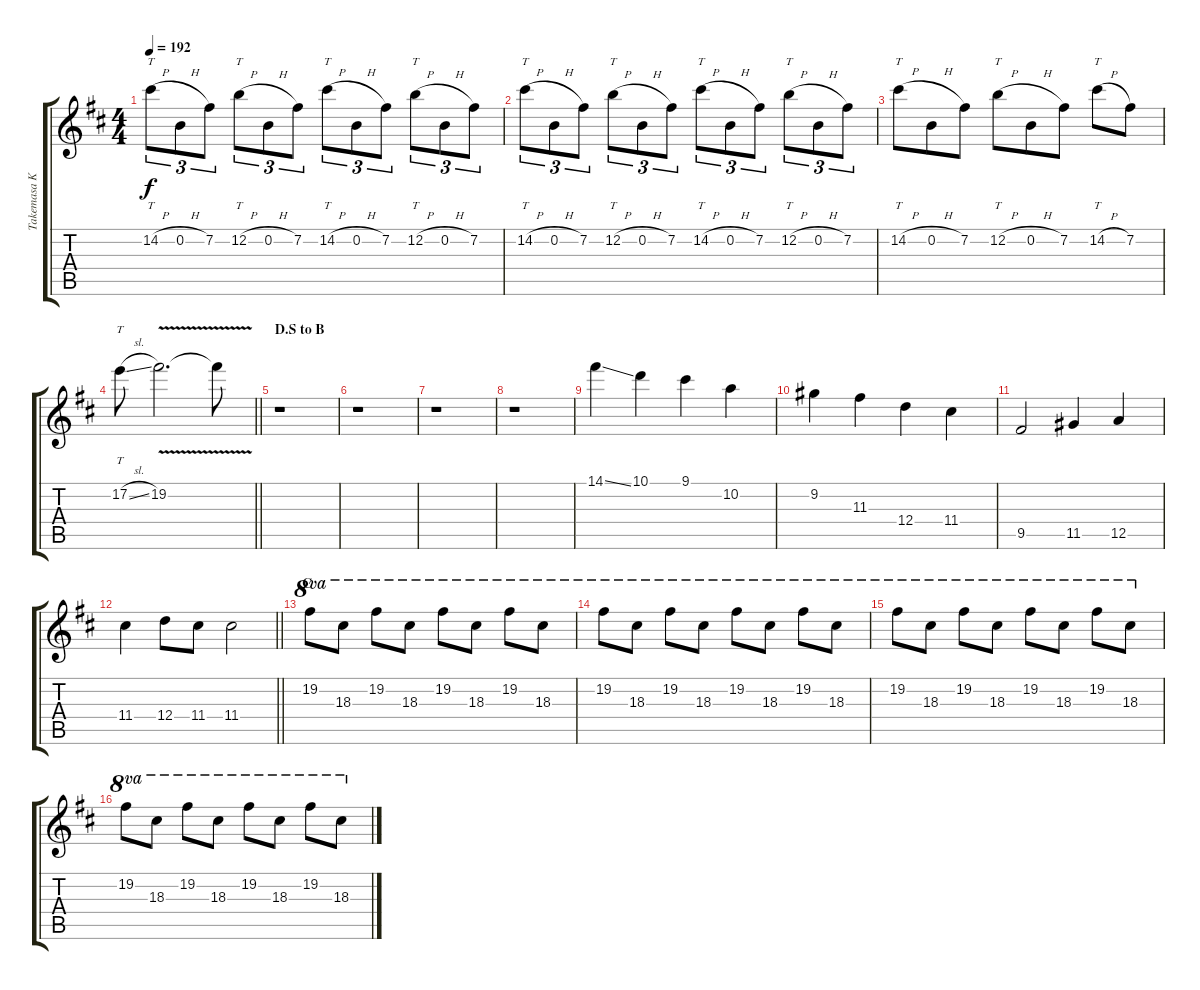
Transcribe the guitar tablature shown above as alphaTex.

\track ("Takemasa Kujou" "Takemasa K") {instrument overdrivenguitar}
\staff {score tabs}
\tuning (E4 B3 G3 D3 A2 E2) {hide}
\ts (4 4)
\tempo 192
\clef g2
\ks bminor
14.2{h}.8{tt tu (3 2) dy f} 0.2{h}.8{tu (3 2)} 7.2.8{tu (3 2)} 12.2{h}.8{tt tu (3 2)} 0.2{h}.8{tu (3 2)} 7.2.8{tu (3 2)} 14.2{h}.8{tt tu (3 2)} 0.2{h}.8{tu (3 2)} 7.2.8{tu (3 2)} 12.2{h}.8{tt tu (3 2)} 0.2{h}.8{tu (3 2)} 7.2.8{tu (3 2)} |
14.2{h}.8{tt tu (3 2)} 0.2{h}.8{tu (3 2)} 7.2.8{tu (3 2)} 12.2{h}.8{tt tu (3 2)} 0.2{h}.8{tu (3 2)} 7.2.8{tu (3 2)} 14.2{h}.8{tt tu (3 2)} 0.2{h}.8{tu (3 2)} 7.2.8{tu (3 2)} 12.2{h}.8{tt tu (3 2)} 0.2{h}.8{tu (3 2)} 7.2.8{tu (3 2)} |
14.2{h}.8{tt} 0.2{h}.8{beam merge} 7.2.8{beam split} 12.2{h}.8{tt beam merge} 0.2{h}.8 7.2.8 14.2{h}.8{tt} 7.2.8 |
\barLineRight lightlight
17.2{sl}.8{tt} 19.2{v}.2{d volume 9} 19.2{t}.8 |
\section ("" "D.S to B")
r.1{volume 10 balance 11 instrument overdrivenguitar} |
r.1 |
r.1 |
r.1 |
14.1{ss}.4 10.1.4 9.1.4 10.2.4 |
9.2.4 11.3.4 12.4.4 11.4.4 |
9.5.2 11.5.4 12.5.4 |
\barLineRight lightlight
11.4.4 12.4.8 11.4.8 11.4.2 |
\section ("" "C")
19.2.8{ot 8va volume 12 balance 2} 18.3.8{ot 8va} 19.2.8{ot 8va} 18.3.8{ot 8va} 19.2.8{ot 8va} 18.3.8{ot 8va} 19.2.8{ot 8va} 18.3.8{ot 8va} |
19.2.8{ot 8va} 18.3.8{ot 8va} 19.2.8{ot 8va} 18.3.8{ot 8va} 19.2.8{ot 8va} 18.3.8{ot 8va} 19.2.8{ot 8va} 18.3.8{ot 8va} |
19.2.8{ot 8va} 18.3.8{ot 8va} 19.2.8{ot 8va} 18.3.8{ot 8va} 19.2.8{ot 8va} 18.3.8{ot 8va} 19.2.8{ot 8va} 18.3.8{ot 8va} |
19.2.8{ot 8va} 18.3.8{ot 8va} 19.2.8{ot 8va} 18.3.8{ot 8va} 19.2.8{ot 8va} 18.3.8{ot 8va} 19.2.8{ot 8va} 18.3.8{ot 8va}
